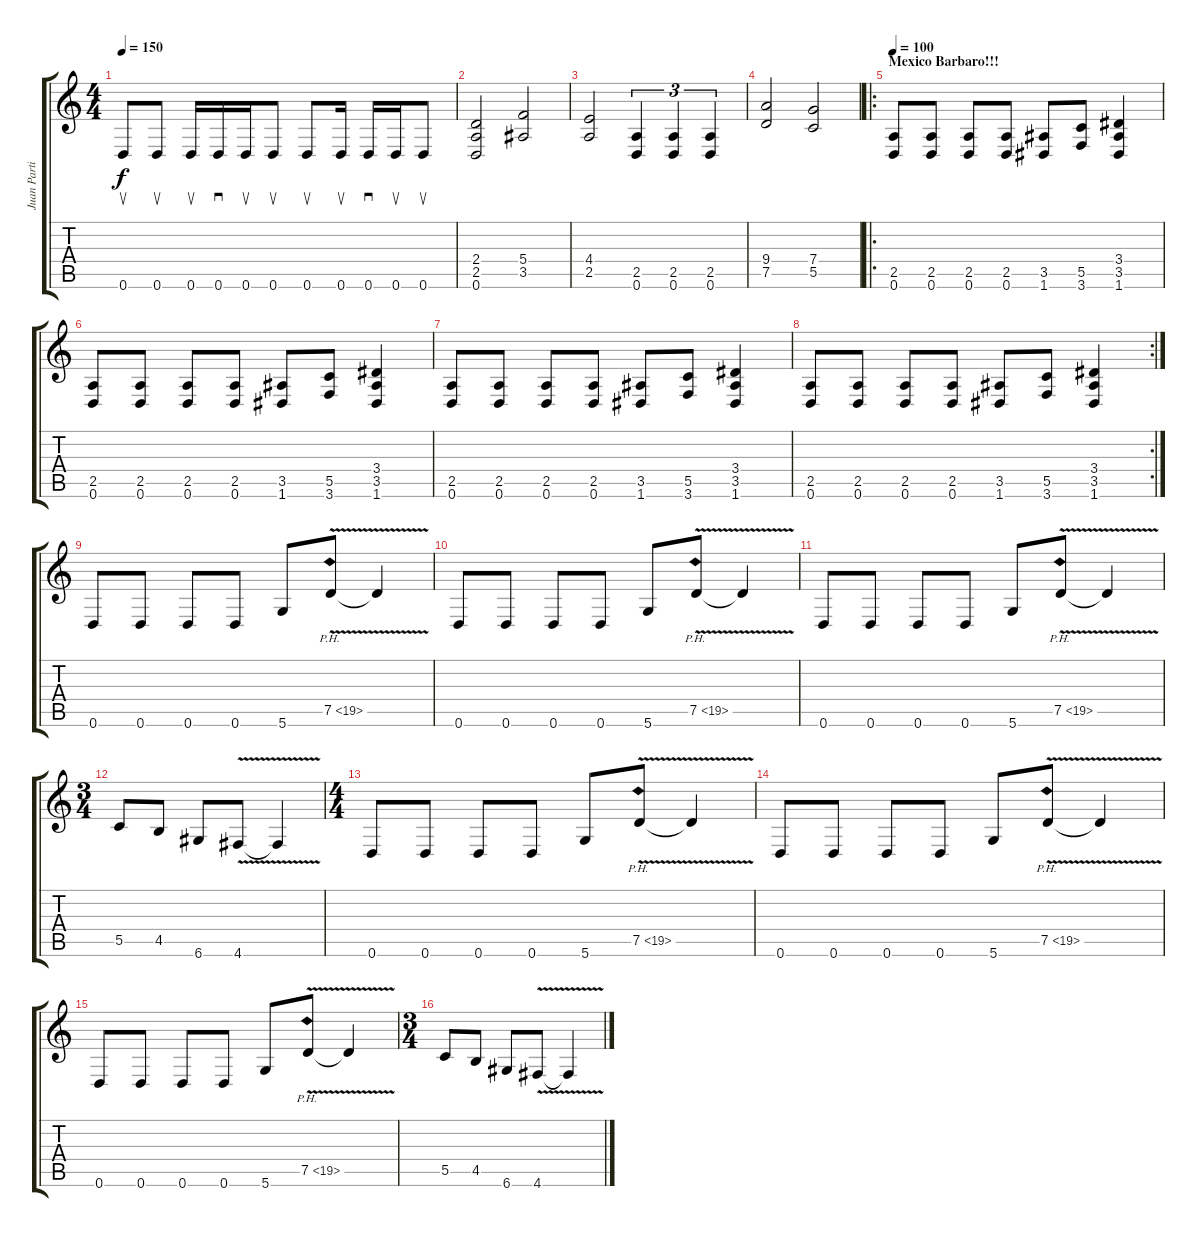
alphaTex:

\track ("Juan Partida" "Juan Parti") {instrument distortionguitar}
\staff {score tabs}
\tuning (D4 A3 F3 C3 G2 D2) {hide}
\ts (4 4)
\tempo 150
\clef g2
\ks c
0.6.8{su dy f} 0.6.8{su} 0.6.16{su} 0.6.16{sd} 0.6.16{su} 0.6.8{su} 0.6.8{su} 0.6.16{su} 0.6.16{sd} 0.6.16{su} 0.6.8{su} |
(2.4 2.5 0.6).2 (5.4 3.5).2 |
(4.4 2.5).2 (2.5 0.6).4{tu (3 2)} (2.5 0.6).4{tu (3 2)} (2.5 0.6).4{tu (3 2)} |
(9.4 7.5).2 (7.4 5.5).2 |
\ro
\section ("" "Mexico Barbaro!!!")
\tempo 100
(2.5 0.6).8 (2.5 0.6).8 (2.5 0.6).8 (2.5 0.6).8 (3.5 1.6).8 (5.5 3.6).8 (3.4 3.5 1.6).4 |
(2.5 0.6).8 (2.5 0.6).8 (2.5 0.6).8 (2.5 0.6).8 (3.5 1.6).8 (5.5 3.6).8 (3.4 3.5 1.6).4 |
(2.5 0.6).8 (2.5 0.6).8 (2.5 0.6).8 (2.5 0.6).8 (3.5 1.6).8 (5.5 3.6).8 (3.4 3.5 1.6).4 |
\rc 2
(2.5 0.6).8 (2.5 0.6).8 (2.5 0.6).8 (2.5 0.6).8 (3.5 1.6).8 (5.5 3.6).8 (3.4 3.5 1.6).4 |
0.6.8 0.6.8 0.6.8 0.6.8 5.6.8 7.5{ph 12 v}.8 7.5{t}.4 |
0.6.8 0.6.8 0.6.8 0.6.8 5.6.8 7.5{ph 12 v}.8 7.5{t}.4 |
0.6.8 0.6.8 0.6.8 0.6.8 5.6.8 7.5{ph 12 v}.8 7.5{t}.4 |
\ts (3 4)
5.5.8 4.5.8 6.6.8 4.6{v}.8 4.6{t}.4 |
\ts (4 4)
0.6.8 0.6.8 0.6.8 0.6.8 5.6.8 7.5{ph 12 v}.8 7.5{t}.4 |
0.6.8 0.6.8 0.6.8 0.6.8 5.6.8 7.5{ph 12 v}.8 7.5{t}.4 |
0.6.8 0.6.8 0.6.8 0.6.8 5.6.8 7.5{ph 12 v}.8 7.5{t}.4 |
\ts (3 4)
5.5.8 4.5.8 6.6.8 4.6{v}.8 4.6{t}.4
